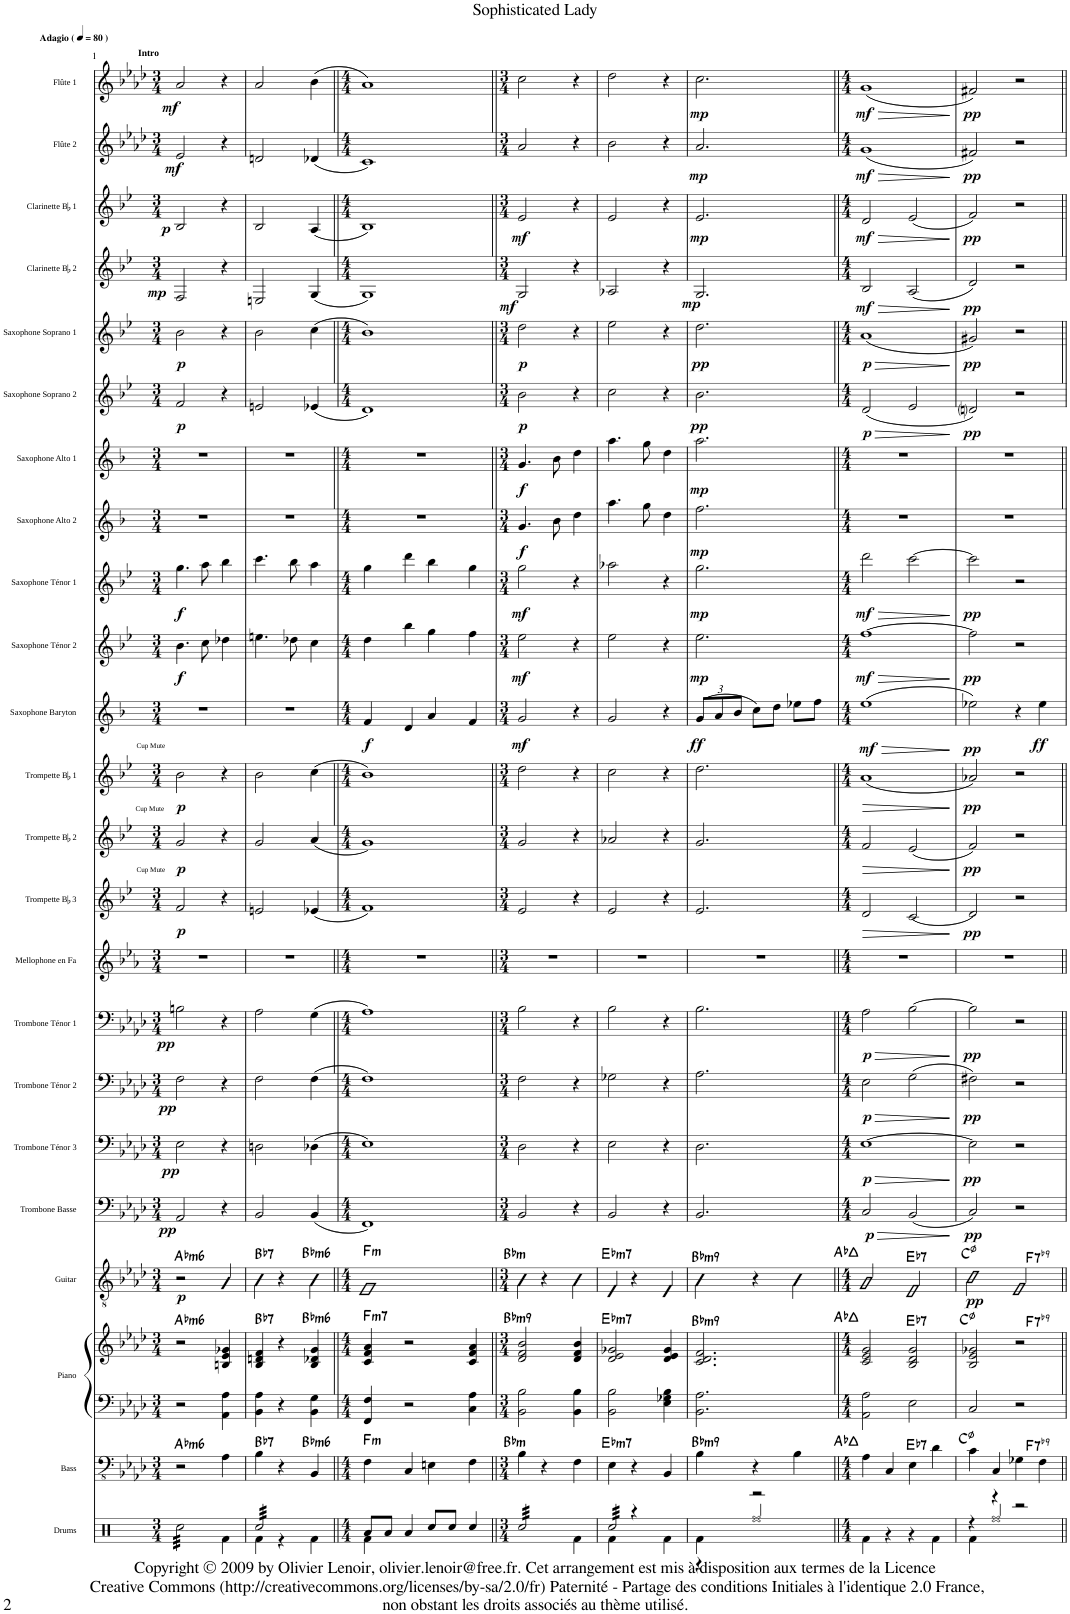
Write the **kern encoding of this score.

**kern	**kern	**harte	**kern	**kern	**harte	**kern	**dynam	**harte	**kern	**dynam	**kern	**dynam	**kern	**dynam	**kern	**dynam	**kern	**kern	**dynam	**kern	**dynam	**kern	**dynam	**kern	**dynam	**kern	**dynam	**kern	**dynam	**kern	**dynam	**kern	**dynam	**kern	**dynam	**kern	**dynam	**kern	**dynam	**kern	**dynam	**kern	**dynam	**kern	**dynam
*part23	*part22	*part22	*part21	*part21	*part21	*part20	*part20	*part20	*part19	*part19	*part18	*part18	*part17	*part17	*part16	*part16	*part15	*part14	*part14	*part13	*part13	*part12	*part12	*part11	*part11	*part10	*part10	*part9	*part9	*part8	*part8	*part7	*part7	*part6	*part6	*part5	*part5	*part4	*part4	*part3	*part3	*part2	*part2	*part1	*part1
*staff24	*staff23	*	*staff22	*staff21	*	*staff20	*staff20	*	*staff19	*staff19	*staff18	*staff18	*staff17	*staff17	*staff16	*staff16	*staff15	*staff14	*staff14	*staff13	*staff13	*staff12	*staff12	*staff11	*staff11	*staff10	*staff10	*staff9	*staff9	*staff8	*staff8	*staff7	*staff7	*staff6	*staff6	*staff5	*staff5	*staff4	*staff4	*staff3	*staff3	*staff2	*staff2	*staff1	*staff1
*I"Drums	*I"Bass	*	*I"Piano	*	*	*I"Guitar	*	*	*I"Trombone Basse	*	*I"Trombone Ténor 3	*	*I"Trombone Ténor 2	*	*I"Trombone Ténor 1	*	*I"Mellophone en Fa	*I"Trompette BaccidentalFlat 3	*	*I"Trompette BaccidentalFlat 2	*	*I"Trompette BaccidentalFlat 1	*	*I"Saxophone Baryton	*	*I"Saxophone Ténor 2	*	*I"Saxophone Ténor 1	*	*I"Saxophone Alto 2	*	*I"Saxophone Alto 1	*	*I"Saxophone Soprano 2	*	*I"Saxophone Soprano 1	*	*I"Clarinette BaccidentalFlat 2	*	*I"Clarinette BaccidentalFlat 1	*	*I"Flûte 2	*	*I"Flûte 1	*
*I'Dr.	*I'Bs	*	*I'Pno.	*	*	*I'Guit.	*	*	*I'Tb.Bs.	*	*	*	*	*	*	*	*I'Mlph.	*I'Tp.BaccidentalFlat 3	*	*I'Tp.BaccidentalFlat 2	*	*I'Tp.BaccidentalFlat 1	*	*I'Sax. Bar.	*	*	*	*	*	*I'Sax.Alt.2	*	*I'Sax.Alt.1	*	*	*	*	*	*I'Cl.B.accidentalFlat 2	*	*I'Cl. BaccidentalFlat 1	*	*I'Fl.2	*	*I'Fl.1	*
*clefX	*clefFv4	*	*clefF4	*clefG2	*	*clefGv2	*	*	*clefF4	*	*clefF4	*	*clefF4	*	*clefF4	*	*clefG2	*clefG2	*	*clefG2	*	*clefG2	*	*clefG2	*	*clefG2	*	*clefG2	*	*clefG2	*	*clefG2	*	*clefG2	*	*clefG2	*	*clefG2	*	*clefG2	*	*clefG2	*	*clefG2	*
*	*	*	*	*	*	*	*	*	*	*	*	*	*	*	*	*	*Trd4c7	*Trd1c2	*	*Trd1c2	*	*Trd1c2	*	*Trd12c21	*	*Trd8c14	*	*Trd8c14	*	*Trd5c9	*	*Trd5c9	*	*Trd1c2	*	*Trd1c2	*	*Trd1c2	*	*Trd1c2	*	*	*	*	*
*k[]	*k[b-e-a-d-]	*	*k[b-e-a-d-]	*k[b-e-a-d-]	*	*k[b-e-a-d-]	*	*	*k[b-e-a-d-]	*	*k[b-e-a-d-]	*	*k[b-e-a-d-]	*	*k[b-e-a-d-]	*	*k[b-e-a-]	*k[b-e-]	*	*k[b-e-]	*	*k[b-e-]	*	*k[b-]	*	*k[b-e-]	*	*k[b-e-]	*	*k[b-]	*	*k[b-]	*	*k[b-e-]	*	*k[b-e-]	*	*k[b-e-]	*	*k[b-e-]	*	*k[b-e-a-d-]	*	*k[b-e-a-d-]	*
*M3/4	*M3/4	*	*M3/4	*M3/4	*	*M3/4	*	*	*M3/4	*	*M3/4	*	*M3/4	*	*M3/4	*	*M3/4	*M3/4	*	*M3/4	*	*M3/4	*	*M3/4	*	*M3/4	*	*M3/4	*	*M3/4	*	*M3/4	*	*M3/4	*	*M3/4	*	*M3/4	*	*M3/4	*	*M3/4	*	*M3/4	*
*MM80	*MM80	*	*MM80	*MM80	*	*MM80	*	*	*MM80	*	*MM80	*	*MM80	*	*MM80	*	*MM80	*MM80	*	*MM80	*	*MM80	*	*MM80	*	*MM80	*	*MM80	*	*MM80	*	*MM80	*	*MM80	*	*MM80	*	*MM80	*	*MM80	*	*MM80	*	*MM80	*
=1	=1	=1	=1	=1	=1	=1	=1	=1	=1	=1	=1	=1	=1	=1	=1	=1	=1	=1	=1	=1	=1	=1	=1	=1	=1	=1	=1	=1	=1	=1	=1	=1	=1	=1	=1	=1	=1	=1	=1	=1	=1	=1	=1	=1	=1
*^	*	*	*	*	*	*	*	*	*	*	*	*	*	*	*	*	*	*	*	*	*	*	*	*	*	*	*	*	*	*	*	*	*	*	*	*	*	*	*	*	*	*	*	*	*
!	!	!	!	!	!	!	!	!	!	!	!	!	!	!	!	!	!	!	!	!	!	!	!	!	!	!	!	!	!	!	!	!	!	!	!	!	!	!	!	!	!	!	!	!	!LO:TX:a:B:t=Intro	!
!	!	!	!	!	!	!	!	!	!	!	!	!	!	!	!	!	!	!	!	!	!	!	!	!	!	!	!	!	!	!	!	!	!	!	!	!	!	!	!	!	!	!	!	!	!LO:TX:a:B:t=Adagio (	!
!	!	!	!	!	!	!	!	!	!	!	!	!	!	!	!	!	!	!	!	!	!	!	!	!	!	!	!	!	!	!	!	!	!	!	!	!	!	!	!	!	!	!	!	!	!LO:TX:a:B:t=)	!
!	!	!	!	!	!	!	!	!	!	!	!	!	!	!	!	!	!	!	!	!	!	!	!LO:TX:a:t=Cup Mute	!	!	!	!	!	!	!	!	!	!	!	!	!	!	!	!	!	!	!	!	!	!	!
!	!	!	!	!	!	!	!	!	!	!	!	!	!	!	!	!	!	!	!	!	!LO:TX:a:t=Cup Mute	!	!	!	!	!	!	!	!	!	!	!	!	!	!	!	!	!	!	!	!	!	!	!	!	!
!	!	!	!	!	!	!	!	!	!	!	!	!	!	!	!	!	!	!	!LO:TX:a:t=Cup Mute	!	!	!	!	!	!	!	!	!	!	!	!	!	!	!	!	!	!	!	!	!	!	!	!	!	!	!
!	!	!	!LO:H:kt=m6	!	!	!LO:H:kt=m6	!	!LO:DY:b	!LO:H:kt=m6	!	!LO:DY:b	!	!LO:DY:b	!	!LO:DY:b	!	!LO:DY:b	!	!	!LO:DY:b	!	!LO:DY:b	!	!LO:DY:b	!	!	!	!LO:DY:b	!	!LO:DY:b	!	!	!	!	!	!LO:DY:b	!	!LO:DY:b	!	!LO:DY:b	!	!LO:DY:b	!	!LO:DY:b	!	!LO:DY:b
*tremolo	*	*	*	*	*	*	*	*	*	*	*	*	*	*	*	*	*	*	*	*	*	*	*	*	*	*	*	*	*	*	*	*	*	*	*	*	*	*	*	*	*	*	*	*	*	*
32Rcc\LLL	2ryy	2r	Ab:min6	2r	2r	Ab:min6	2r	p	Ab:min6	2AA-/	pp	2E-\	pp	2F\	pp	2Bn\	pp	2.r	2f/	p	2g/	p	2b-\	p	2.r	.	4.b-\	f	4.gg\	f	2.r	.	2.r	.	2f/	p	2b-\	p	2F/	mp	2B-/	p	2e-/	mf	2a-/	mf
32Rcc\	.	.	.	.	.	.	.	.	.	.	.	.	.	.	.	.	.	.	.	.	.	.	.	.	.	.	.	.	.	.	.	.	.	.	.	.	.	.	.	.	.	.	.	.	.	.
32Rcc\	.	.	.	.	.	.	.	.	.	.	.	.	.	.	.	.	.	.	.	.	.	.	.	.	.	.	.	.	.	.	.	.	.	.	.	.	.	.	.	.	.	.	.	.	.	.
32Rcc\	.	.	.	.	.	.	.	.	.	.	.	.	.	.	.	.	.	.	.	.	.	.	.	.	.	.	.	.	.	.	.	.	.	.	.	.	.	.	.	.	.	.	.	.	.	.
32Rcc\	.	.	.	.	.	.	.	.	.	.	.	.	.	.	.	.	.	.	.	.	.	.	.	.	.	.	.	.	.	.	.	.	.	.	.	.	.	.	.	.	.	.	.	.	.	.
32Rcc\	.	.	.	.	.	.	.	.	.	.	.	.	.	.	.	.	.	.	.	.	.	.	.	.	.	.	.	.	.	.	.	.	.	.	.	.	.	.	.	.	.	.	.	.	.	.
32Rcc\	.	.	.	.	.	.	.	.	.	.	.	.	.	.	.	.	.	.	.	.	.	.	.	.	.	.	.	.	.	.	.	.	.	.	.	.	.	.	.	.	.	.	.	.	.	.
32Rcc\	.	.	.	.	.	.	.	.	.	.	.	.	.	.	.	.	.	.	.	.	.	.	.	.	.	.	.	.	.	.	.	.	.	.	.	.	.	.	.	.	.	.	.	.	.	.
32Rcc\	.	.	.	.	.	.	.	.	.	.	.	.	.	.	.	.	.	.	.	.	.	.	.	.	.	.	.	.	.	.	.	.	.	.	.	.	.	.	.	.	.	.	.	.	.	.
32Rcc\	.	.	.	.	.	.	.	.	.	.	.	.	.	.	.	.	.	.	.	.	.	.	.	.	.	.	.	.	.	.	.	.	.	.	.	.	.	.	.	.	.	.	.	.	.	.
32Rcc\	.	.	.	.	.	.	.	.	.	.	.	.	.	.	.	.	.	.	.	.	.	.	.	.	.	.	.	.	.	.	.	.	.	.	.	.	.	.	.	.	.	.	.	.	.	.
32Rcc\	.	.	.	.	.	.	.	.	.	.	.	.	.	.	.	.	.	.	.	.	.	.	.	.	.	.	.	.	.	.	.	.	.	.	.	.	.	.	.	.	.	.	.	.	.	.
32Rcc\	.	.	.	.	.	.	.	.	.	.	.	.	.	.	.	.	.	.	.	.	.	.	.	.	.	.	8cc\	.	8aa\	.	.	.	.	.	.	.	.	.	.	.	.	.	.	.	.	.
32Rcc\	.	.	.	.	.	.	.	.	.	.	.	.	.	.	.	.	.	.	.	.	.	.	.	.	.	.	.	.	.	.	.	.	.	.	.	.	.	.	.	.	.	.	.	.	.	.
32Rcc\	.	.	.	.	.	.	.	.	.	.	.	.	.	.	.	.	.	.	.	.	.	.	.	.	.	.	.	.	.	.	.	.	.	.	.	.	.	.	.	.	.	.	.	.	.	.
32Rcc\JJJ	.	.	.	.	.	.	.	.	.	.	.	.	.	.	.	.	.	.	.	.	.	.	.	.	.	.	.	.	.	.	.	.	.	.	.	.	.	.	.	.	.	.	.	.	.	.
*Xtremolo	*	*	*	*	*	*	*	*	*	*	*	*	*	*	*	*	*	*	*	*	*	*	*	*	*	*	*	*	*	*	*	*	*	*	*	*	*	*	*	*	*	*	*	*	*	*
4ryy	4Rf\	4AA-\	.	4AA-\ 4A-\	4Bn/ 4e-/ 4g-X/	.	4A-/	.	.	4r	.	4r	.	4r	.	4r	.	.	4r	.	4r	.	4r	.	.	.	4dd-X\	.	4bb-\	.	.	.	.	.	4r	.	4r	.	4r	.	4r	.	4r	.	4r	.
=2	=2	=2	=2	=2	=2	=2	=2	=2	=2	=2	=2	=2	=2	=2	=2	=2	=2	=2	=2	=2	=2	=2	=2	=2	=2	=2	=2	=2	=2	=2	=2	=2	=2	=2	=2	=2	=2	=2	=2	=2	=2	=2	=2	=2	=2	=2
!	!	!	!LO:H:kt=7	!	!	!LO:H:kt=7	!	!	!LO:H:kt=7	!	!	!	!	!	!	!	!	!	!	!	!	!	!	!	!	!	!	!	!	!	!	!	!	!	!	!	!	!	!	!	!	!	!	!	!	!
*tremolo	*	*	*	*	*	*	*	*	*	*	*	*	*	*	*	*	*	*	*	*	*	*	*	*	*	*	*	*	*	*	*	*	*	*	*	*	*	*	*	*	*	*	*	*	*	*
32Rcc/LLL	4Rf\	4BB-\	Bb:7	4BB-\ 4A-\	4B-/ 4dn/ 4f/	Bb:7	4B-\	.	Bb:7	2BB-/	.	2Dn\	.	2F\	.	2A-\	.	2.r	2en/	.	2g/	.	2b-\	.	2.r	.	4.een\	.	4.ccc\	.	2.r	.	2.r	.	2en/	.	2b-\	.	2En/	.	2B-/	.	2dn/	.	2a-/	.
32Rcc/	.	.	.	.	.	.	.	.	.	.	.	.	.	.	.	.	.	.	.	.	.	.	.	.	.	.	.	.	.	.	.	.	.	.	.	.	.	.	.	.	.	.	.	.	.	.
32Rcc/	.	.	.	.	.	.	.	.	.	.	.	.	.	.	.	.	.	.	.	.	.	.	.	.	.	.	.	.	.	.	.	.	.	.	.	.	.	.	.	.	.	.	.	.	.	.
32Rcc/	.	.	.	.	.	.	.	.	.	.	.	.	.	.	.	.	.	.	.	.	.	.	.	.	.	.	.	.	.	.	.	.	.	.	.	.	.	.	.	.	.	.	.	.	.	.
32Rcc/	.	.	.	.	.	.	.	.	.	.	.	.	.	.	.	.	.	.	.	.	.	.	.	.	.	.	.	.	.	.	.	.	.	.	.	.	.	.	.	.	.	.	.	.	.	.
32Rcc/	.	.	.	.	.	.	.	.	.	.	.	.	.	.	.	.	.	.	.	.	.	.	.	.	.	.	.	.	.	.	.	.	.	.	.	.	.	.	.	.	.	.	.	.	.	.
32Rcc/	.	.	.	.	.	.	.	.	.	.	.	.	.	.	.	.	.	.	.	.	.	.	.	.	.	.	.	.	.	.	.	.	.	.	.	.	.	.	.	.	.	.	.	.	.	.
32Rcc/	.	.	.	.	.	.	.	.	.	.	.	.	.	.	.	.	.	.	.	.	.	.	.	.	.	.	.	.	.	.	.	.	.	.	.	.	.	.	.	.	.	.	.	.	.	.
32Rcc/	4r	4r	.	4r	4r	.	4r	.	.	.	.	.	.	.	.	.	.	.	.	.	.	.	.	.	.	.	.	.	.	.	.	.	.	.	.	.	.	.	.	.	.	.	.	.	.	.
32Rcc/	.	.	.	.	.	.	.	.	.	.	.	.	.	.	.	.	.	.	.	.	.	.	.	.	.	.	.	.	.	.	.	.	.	.	.	.	.	.	.	.	.	.	.	.	.	.
32Rcc/	.	.	.	.	.	.	.	.	.	.	.	.	.	.	.	.	.	.	.	.	.	.	.	.	.	.	.	.	.	.	.	.	.	.	.	.	.	.	.	.	.	.	.	.	.	.
32Rcc/	.	.	.	.	.	.	.	.	.	.	.	.	.	.	.	.	.	.	.	.	.	.	.	.	.	.	.	.	.	.	.	.	.	.	.	.	.	.	.	.	.	.	.	.	.	.
32Rcc/	.	.	.	.	.	.	.	.	.	.	.	.	.	.	.	.	.	.	.	.	.	.	.	.	.	.	8dd-X\	.	8bb-\	.	.	.	.	.	.	.	.	.	.	.	.	.	.	.	.	.
32Rcc/	.	.	.	.	.	.	.	.	.	.	.	.	.	.	.	.	.	.	.	.	.	.	.	.	.	.	.	.	.	.	.	.	.	.	.	.	.	.	.	.	.	.	.	.	.	.
32Rcc/	.	.	.	.	.	.	.	.	.	.	.	.	.	.	.	.	.	.	.	.	.	.	.	.	.	.	.	.	.	.	.	.	.	.	.	.	.	.	.	.	.	.	.	.	.	.
32Rcc/JJJ	.	.	.	.	.	.	.	.	.	.	.	.	.	.	.	.	.	.	.	.	.	.	.	.	.	.	.	.	.	.	.	.	.	.	.	.	.	.	.	.	.	.	.	.	.	.
*Xtremolo	*	*	*	*	*	*	*	*	*	*	*	*	*	*	*	*	*	*	*	*	*	*	*	*	*	*	*	*	*	*	*	*	*	*	*	*	*	*	*	*	*	*	*	*	*	*
!	!	!	!LO:H:kt=m6	!	!	!LO:H:kt=m6	!	!	!LO:H:kt=m6	!	!	!	!	!	!	!	!	!	!	!	!	!	!	!	!	!	!	!	!	!	!	!	!	!	!	!	!	!	!	!	!	!	!	!	!	!
4ryy	4Rf\	4BBB-/	Bb:min6	4BB-\ 4G\	4B-/ 4d-X/ 4g/	Bb:min6	4B-\	.	Bb:min6	(4BB-/	.	(4D-X\	.	(4F\	.	(4G\	.	.	(4e-X/	.	(4a/	.	(4cc\	.	.	.	4cc\	.	4aa\	.	.	.	.	.	(4e-X/	.	(4cc\	.	(4G/	.	(4A/	.	(4d-X/	.	(4b-\	.
=3||	=3||	=3||	=3||	=3||	=3||	=3||	=3||	=3||	=3||	=3||	=3||	=3||	=3||	=3||	=3||	=3||	=3||	=3||	=3||	=3||	=3||	=3||	=3||	=3||	=3||	=3||	=3||	=3||	=3||	=3||	=3||	=3||	=3||	=3||	=3||	=3||	=3||	=3||	=3||	=3||	=3||	=3||	=3||	=3||	=3||	=3||
*M4/4	*	*M4/4	*	*M4/4	*M4/4	*	*M4/4	*	*	*M4/4	*	*M4/4	*	*M4/4	*	*M4/4	*	*M4/4	*M4/4	*	*M4/4	*	*M4/4	*	*M4/4	*	*M4/4	*	*M4/4	*	*M4/4	*	*M4/4	*	*M4/4	*	*M4/4	*	*M4/4	*	*M4/4	*	*M4/4	*	*M4/4	*
!	!	!	!LO:H:kt=m	!	!	!LO:H:kt=m7	!	!	!LO:H:kt=m	!	!	!	!	!	!	!	!	!	!	!	!	!	!	!	!	!LO:DY:b	!	!	!	!	!	!	!	!	!	!	!	!	!	!	!	!	!	!	!	!
8Ra/L	4Rf\	4FF\	F:min	4FF/ 4F/	4c/ 4f/ 4a-/	F:min7	1F	.	F:min	1FF)	.	1E-)	.	1F)	.	1A-)	.	1r	1f)	.	1g)	.	1b-)	.	4f/	f	4dd\	.	4gg\	.	1r	.	1r	.	1d)	.	1b-)	.	1G)	.	1B-)	.	1c)	.	1a-)	.
8Ra/J	.	.	.	.	.	.	.	.	.	.	.	.	.	.	.	.	.	.	.	.	.	.	.	.	.	.	.	.	.	.	.	.	.	.	.	.	.	.	.	.	.	.	.	.	.	.
4Ra/	4ryy	4CC/	.	2r	2r	.	.	.	.	.	.	.	.	.	.	.	.	.	.	.	.	.	.	.	4d/	.	4bb-\	.	4ddd\	.	.	.	.	.	.	.	.	.	.	.	.	.	.	.	.	.
8Rcc/L	2ryy	4EEn\	.	.	.	.	.	.	.	.	.	.	.	.	.	.	.	.	.	.	.	.	.	.	4a/	.	4gg\	.	4bb-\	.	.	.	.	.	.	.	.	.	.	.	.	.	.	.	.	.
8Rcc/J	.	.	.	.	.	.	.	.	.	.	.	.	.	.	.	.	.	.	.	.	.	.	.	.	.	.	.	.	.	.	.	.	.	.	.	.	.	.	.	.	.	.	.	.	.	.
4Rcc/	.	4FF\	.	4C\ 4A-\	4c/ 4f/ 4a-/	.	.	.	.	.	.	.	.	.	.	.	.	.	.	.	.	.	.	.	4f/	.	4ff\	.	4gg\	.	.	.	.	.	.	.	.	.	.	.	.	.	.	.	.	.
*v	*v	*	*	*	*	*	*	*	*	*	*	*	*	*	*	*	*	*	*	*	*	*	*	*	*	*	*	*	*	*	*	*	*	*	*	*	*	*	*	*	*	*	*	*	*	*
=4||	=4||	=4||	=4||	=4||	=4||	=4||	=4||	=4||	=4||	=4||	=4||	=4||	=4||	=4||	=4||	=4||	=4||	=4||	=4||	=4||	=4||	=4||	=4||	=4||	=4||	=4||	=4||	=4||	=4||	=4||	=4||	=4||	=4||	=4||	=4||	=4||	=4||	=4||	=4||	=4||	=4||	=4||	=4||	=4||	=4||
*M3/4	*M3/4	*	*M3/4	*M3/4	*	*M3/4	*	*	*M3/4	*	*M3/4	*	*M3/4	*	*M3/4	*	*M3/4	*M3/4	*	*M3/4	*	*M3/4	*	*M3/4	*	*M3/4	*	*M3/4	*	*M3/4	*	*M3/4	*	*M3/4	*	*M3/4	*	*M3/4	*	*M3/4	*	*M3/4	*	*M3/4	*
*^	*	*	*	*	*	*	*	*	*	*	*	*	*	*	*	*	*	*	*	*	*	*	*	*	*	*	*	*	*	*	*	*	*	*	*	*	*	*	*	*	*	*	*	*	*
*	*^	*	*	*	*	*	*	*	*	*	*	*	*	*	*	*	*	*	*	*	*	*	*	*	*	*	*	*	*	*	*	*	*	*	*	*	*	*	*	*	*	*	*	*	*	*
!	!	!	!	!LO:H:kt=m	!	!	!LO:H:kt=m9	!	!	!LO:H:kt=m	!	!	!	!	!	!	!	!	!	!	!	!	!	!	!	!	!LO:DY:b	!	!LO:DY:b	!	!LO:DY:b	!	!LO:DY:b	!	!LO:DY:b	!	!LO:DY:b	!	!LO:DY:b	!	!LO:DY:b	!	!LO:DY:b	!	!	!	!
*tremolo	*	*	*	*	*	*	*	*	*	*	*	*	*	*	*	*	*	*	*	*	*	*	*	*	*	*	*	*	*	*	*	*	*	*	*	*	*	*	*	*	*	*	*	*	*	*	*
2ryy	2ryy	32Rcc/LLL	4BB-\	Bb:min	2BB-\ 2B-\	2d-/ 2f/ 2b-/	Bb:min9	4B-\	.	Bb:min	2BB-/	.	2D-\	.	2F\	.	2B-\	.	2.r	2e-/	.	2g/	.	2dd\	.	2g/	mf	2ee-\	mf	2gg\	mf	4.g/	f	4.g/	f	2b-\	p	2dd\	p	2G/	mf	2e-/	mf	2a-/	.	2cc\	.
.	.	32Rcc/	.	.	.	.	.	.	.	.	.	.	.	.	.	.	.	.	.	.	.	.	.	.	.	.	.	.	.	.	.	.	.	.	.	.	.	.	.	.	.	.	.	.	.	.	.
.	.	32Rcc/	.	.	.	.	.	.	.	.	.	.	.	.	.	.	.	.	.	.	.	.	.	.	.	.	.	.	.	.	.	.	.	.	.	.	.	.	.	.	.	.	.	.	.	.	.
.	.	32Rcc/	.	.	.	.	.	.	.	.	.	.	.	.	.	.	.	.	.	.	.	.	.	.	.	.	.	.	.	.	.	.	.	.	.	.	.	.	.	.	.	.	.	.	.	.	.
.	.	32Rcc/	.	.	.	.	.	.	.	.	.	.	.	.	.	.	.	.	.	.	.	.	.	.	.	.	.	.	.	.	.	.	.	.	.	.	.	.	.	.	.	.	.	.	.	.	.
.	.	32Rcc/	.	.	.	.	.	.	.	.	.	.	.	.	.	.	.	.	.	.	.	.	.	.	.	.	.	.	.	.	.	.	.	.	.	.	.	.	.	.	.	.	.	.	.	.	.
.	.	32Rcc/	.	.	.	.	.	.	.	.	.	.	.	.	.	.	.	.	.	.	.	.	.	.	.	.	.	.	.	.	.	.	.	.	.	.	.	.	.	.	.	.	.	.	.	.	.
.	.	32Rcc/	.	.	.	.	.	.	.	.	.	.	.	.	.	.	.	.	.	.	.	.	.	.	.	.	.	.	.	.	.	.	.	.	.	.	.	.	.	.	.	.	.	.	.	.	.
.	.	32Rcc/	4r	.	.	.	.	4r	.	.	.	.	.	.	.	.	.	.	.	.	.	.	.	.	.	.	.	.	.	.	.	.	.	.	.	.	.	.	.	.	.	.	.	.	.	.	.
.	.	32Rcc/	.	.	.	.	.	.	.	.	.	.	.	.	.	.	.	.	.	.	.	.	.	.	.	.	.	.	.	.	.	.	.	.	.	.	.	.	.	.	.	.	.	.	.	.	.
.	.	32Rcc/	.	.	.	.	.	.	.	.	.	.	.	.	.	.	.	.	.	.	.	.	.	.	.	.	.	.	.	.	.	.	.	.	.	.	.	.	.	.	.	.	.	.	.	.	.
.	.	32Rcc/	.	.	.	.	.	.	.	.	.	.	.	.	.	.	.	.	.	.	.	.	.	.	.	.	.	.	.	.	.	.	.	.	.	.	.	.	.	.	.	.	.	.	.	.	.
.	.	32Rcc/	.	.	.	.	.	.	.	.	.	.	.	.	.	.	.	.	.	.	.	.	.	.	.	.	.	.	.	.	.	8b-\	.	8b-\	.	.	.	.	.	.	.	.	.	.	.	.	.
.	.	32Rcc/	.	.	.	.	.	.	.	.	.	.	.	.	.	.	.	.	.	.	.	.	.	.	.	.	.	.	.	.	.	.	.	.	.	.	.	.	.	.	.	.	.	.	.	.	.
.	.	32Rcc/	.	.	.	.	.	.	.	.	.	.	.	.	.	.	.	.	.	.	.	.	.	.	.	.	.	.	.	.	.	.	.	.	.	.	.	.	.	.	.	.	.	.	.	.	.
.	.	32Rcc/JJJ	.	.	.	.	.	.	.	.	.	.	.	.	.	.	.	.	.	.	.	.	.	.	.	.	.	.	.	.	.	.	.	.	.	.	.	.	.	.	.	.	.	.	.	.	.
*Xtremolo	*	*	*	*	*	*	*	*	*	*	*	*	*	*	*	*	*	*	*	*	*	*	*	*	*	*	*	*	*	*	*	*	*	*	*	*	*	*	*	*	*	*	*	*	*	*	*
4ryy	4Rf\	4ryy	4FF\	.	4BB-\ 4B-\	4d-/ 4f/ 4b-/	.	4B-\	.	.	4r	.	4r	.	4r	.	4r	.	.	4r	.	4r	.	4r	.	4r	.	4r	.	4r	.	4dd\	.	4dd\	.	4r	.	4r	.	4r	.	4r	.	4r	.	4r	.
=5	=5	=5	=5	=5	=5	=5	=5	=5	=5	=5	=5	=5	=5	=5	=5	=5	=5	=5	=5	=5	=5	=5	=5	=5	=5	=5	=5	=5	=5	=5	=5	=5	=5	=5	=5	=5	=5	=5	=5	=5	=5	=5	=5	=5	=5	=5	=5
!	!	!	!	!LO:H:kt=m7	!	!	!LO:H:kt=m7	!	!	!LO:H:kt=m7	!	!	!	!	!	!	!	!	!	!	!	!	!	!	!	!	!	!	!	!	!	!	!	!	!	!	!	!	!	!	!	!	!	!	!	!	!
*tremolo	*	*	*	*	*	*	*	*	*	*	*	*	*	*	*	*	*	*	*	*	*	*	*	*	*	*	*	*	*	*	*	*	*	*	*	*	*	*	*	*	*	*	*	*	*	*	*
4ryy	4Rf\	32Rcc/LLL	4EE-\	Eb:min7	2BB-\ 2B-\	2d-/ 2e-/ 2g-X/	Eb:min7	4E-/	.	Eb:min7	2BB-/	.	2E-\	.	2G-X\	.	2B-\	.	2.r	2e-/	.	2a-X/	.	2cc\	.	2g/	.	2ee-\	.	2aa-X\	.	4.aa\	.	4.aa\	.	2cc\	.	2ee-\	.	2A-X/	.	2e-/	.	2b-\	.	2dd-\	.
.	.	32Rcc/	.	.	.	.	.	.	.	.	.	.	.	.	.	.	.	.	.	.	.	.	.	.	.	.	.	.	.	.	.	.	.	.	.	.	.	.	.	.	.	.	.	.	.	.	.
.	.	32Rcc/	.	.	.	.	.	.	.	.	.	.	.	.	.	.	.	.	.	.	.	.	.	.	.	.	.	.	.	.	.	.	.	.	.	.	.	.	.	.	.	.	.	.	.	.	.
.	.	32Rcc/	.	.	.	.	.	.	.	.	.	.	.	.	.	.	.	.	.	.	.	.	.	.	.	.	.	.	.	.	.	.	.	.	.	.	.	.	.	.	.	.	.	.	.	.	.
.	.	32Rcc/	.	.	.	.	.	.	.	.	.	.	.	.	.	.	.	.	.	.	.	.	.	.	.	.	.	.	.	.	.	.	.	.	.	.	.	.	.	.	.	.	.	.	.	.	.
.	.	32Rcc/	.	.	.	.	.	.	.	.	.	.	.	.	.	.	.	.	.	.	.	.	.	.	.	.	.	.	.	.	.	.	.	.	.	.	.	.	.	.	.	.	.	.	.	.	.
.	.	32Rcc/	.	.	.	.	.	.	.	.	.	.	.	.	.	.	.	.	.	.	.	.	.	.	.	.	.	.	.	.	.	.	.	.	.	.	.	.	.	.	.	.	.	.	.	.	.
.	.	32Rcc/	.	.	.	.	.	.	.	.	.	.	.	.	.	.	.	.	.	.	.	.	.	.	.	.	.	.	.	.	.	.	.	.	.	.	.	.	.	.	.	.	.	.	.	.	.
4ryy	4r	32Rcc/	4r	.	.	.	.	4r	.	.	.	.	.	.	.	.	.	.	.	.	.	.	.	.	.	.	.	.	.	.	.	.	.	.	.	.	.	.	.	.	.	.	.	.	.	.	.
.	.	32Rcc/	.	.	.	.	.	.	.	.	.	.	.	.	.	.	.	.	.	.	.	.	.	.	.	.	.	.	.	.	.	.	.	.	.	.	.	.	.	.	.	.	.	.	.	.	.
.	.	32Rcc/	.	.	.	.	.	.	.	.	.	.	.	.	.	.	.	.	.	.	.	.	.	.	.	.	.	.	.	.	.	.	.	.	.	.	.	.	.	.	.	.	.	.	.	.	.
.	.	32Rcc/	.	.	.	.	.	.	.	.	.	.	.	.	.	.	.	.	.	.	.	.	.	.	.	.	.	.	.	.	.	.	.	.	.	.	.	.	.	.	.	.	.	.	.	.	.
.	.	32Rcc/	.	.	.	.	.	.	.	.	.	.	.	.	.	.	.	.	.	.	.	.	.	.	.	.	.	.	.	.	.	8gg\	.	8gg\	.	.	.	.	.	.	.	.	.	.	.	.	.
.	.	32Rcc/	.	.	.	.	.	.	.	.	.	.	.	.	.	.	.	.	.	.	.	.	.	.	.	.	.	.	.	.	.	.	.	.	.	.	.	.	.	.	.	.	.	.	.	.	.
.	.	32Rcc/	.	.	.	.	.	.	.	.	.	.	.	.	.	.	.	.	.	.	.	.	.	.	.	.	.	.	.	.	.	.	.	.	.	.	.	.	.	.	.	.	.	.	.	.	.
.	.	32Rcc/JJJ	.	.	.	.	.	.	.	.	.	.	.	.	.	.	.	.	.	.	.	.	.	.	.	.	.	.	.	.	.	.	.	.	.	.	.	.	.	.	.	.	.	.	.	.	.
*Xtremolo	*	*	*	*	*	*	*	*	*	*	*	*	*	*	*	*	*	*	*	*	*	*	*	*	*	*	*	*	*	*	*	*	*	*	*	*	*	*	*	*	*	*	*	*	*	*	*
4ryy	4Rf\	4ryy	4BBB-/	.	4E-\ 4G-X\ 4B-\	4d-/ 4e-/ 4g-/	.	4E-/	.	.	4r	.	4r	.	4r	.	4r	.	.	4r	.	4r	.	4r	.	4r	.	4r	.	4r	.	4dd\	.	4dd\	.	4r	.	4r	.	4r	.	4r	.	4r	.	4r	.
=6	=6	=6	=6	=6	=6	=6	=6	=6	=6	=6	=6	=6	=6	=6	=6	=6	=6	=6	=6	=6	=6	=6	=6	=6	=6	=6	=6	=6	=6	=6	=6	=6	=6	=6	=6	=6	=6	=6	=6	=6	=6	=6	=6	=6	=6	=6	=6
*	*	*	*	*	*	*	*	*	*	*	*	*	*	*	*	*	*	*	*	*	*	*	*	*	*	*Xbrackettup	*	*	*	*	*	*	*	*	*	*	*	*	*	*	*	*	*	*	*	*	*
!	!	!	!	!LO:H:kt=m9	!	!	!LO:H:kt=m9	!	!	!LO:H:kt=m9	!	!	!	!	!	!	!	!	!	!	!	!	!	!	!	!	!LO:DY:b	!	!LO:DY:b	!	!LO:DY:b	!	!LO:DY:b	!	!LO:DY:b	!	!LO:DY:b	!	!LO:DY:b	!	!LO:DY:b	!	!LO:DY:b	!	!LO:DY:b	!	!LO:DY:b
4Rf\	4r	4ryy	4BB-\	Bb:min9	2.BB-\ 2.A-\	2.c/ 2.d-/ 2.f/	Bb:min9	4B-\	.	Bb:min9	2.BB-/	.	2.D-\	.	2.A-\	.	2.B-\	.	2.r	2.e-/	.	2.g/	.	2.dd\	.	(12g/L	ff	2.ee-\	mp	2.gg\	mp	2.ff\	mp	2.aa\	mp	2.b-\	pp	2.dd\	pp	2.G/	mp	2.e-/	mp	2.a-/	mp	2.cc\	mp
.	.	.	.	.	.	.	.	.	.	.	.	.	.	.	.	.	.	.	.	.	.	.	.	.	.	12a/	.	.	.	.	.	.	.	.	.	.	.	.	.	.	.	.	.	.	.	.	.
.	.	.	.	.	.	.	.	.	.	.	.	.	.	.	.	.	.	.	.	.	.	.	.	.	.	12b-/J	.	.	.	.	.	.	.	.	.	.	.	.	.	.	.	.	.	.	.	.	.
4ryy	2r	2Rff/	4r	.	.	.	.	4r	.	.	.	.	.	.	.	.	.	.	.	.	.	.	.	.	.	8cc\L)	.	.	.	.	.	.	.	.	.	.	.	.	.	.	.	.	.	.	.	.	.
.	.	.	.	.	.	.	.	.	.	.	.	.	.	.	.	.	.	.	.	.	.	.	.	.	.	8dd\J	.	.	.	.	.	.	.	.	.	.	.	.	.	.	.	.	.	.	.	.	.
4ryy	.	.	4BB-\	.	.	.	.	4B-\	.	.	.	.	.	.	.	.	.	.	.	.	.	.	.	.	.	8ee-X\L	.	.	.	.	.	.	.	.	.	.	.	.	.	.	.	.	.	.	.	.	.
.	.	.	.	.	.	.	.	.	.	.	.	.	.	.	.	.	.	.	.	.	.	.	.	.	.	8ff\J	.	.	.	.	.	.	.	.	.	.	.	.	.	.	.	.	.	.	.	.	.
=7||	=7||	=7||	=7||	=7||	=7||	=7||	=7||	=7||	=7||	=7||	=7||	=7||	=7||	=7||	=7||	=7||	=7||	=7||	=7||	=7||	=7||	=7||	=7||	=7||	=7||	=7||	=7||	=7||	=7||	=7||	=7||	=7||	=7||	=7||	=7||	=7||	=7||	=7||	=7||	=7||	=7||	=7||	=7||	=7||	=7||	=7||	=7||
*M4/4	*	*	*M4/4	*	*M4/4	*M4/4	*	*M4/4	*	*	*M4/4	*	*M4/4	*	*M4/4	*	*M4/4	*	*M4/4	*M4/4	*	*M4/4	*	*M4/4	*	*M4/4	*	*M4/4	*	*M4/4	*	*M4/4	*	*M4/4	*	*M4/4	*	*M4/4	*	*M4/4	*	*M4/4	*	*M4/4	*	*M4/4	*
!	!	!	!	!	!	!	!	!	!	!	!	!LO:HP:b	!	!LO:HP:b	!	!LO:HP:b	!	!LO:HP:b	!	!	!LO:HP:b	!	!LO:HP:b	!	!LO:HP:b	!	!LO:HP:b	!	!LO:HP:b	!	!LO:HP:b	!	!	!	!	!	!LO:HP:b	!	!LO:HP:b	!	!LO:HP:b	!	!LO:HP:b	!	!LO:HP:b	!	!LO:HP:b
!	!	!	!	!	!	!	!	!	!	!	!	!LO:DY:n=1:b	!	!LO:DY:n=1:b	!	!LO:DY:n=1:b	!	!LO:DY:n=1:b	!	!	!	!	!	!	!	!	!LO:DY:n=1:b	!	!LO:DY:n=1:b	!	!LO:DY:n=1:b	!	!	!	!	!	!LO:DY:n=1:b	!	!LO:DY:n=1:b	!	!LO:DY:n=1:b	!	!LO:DY:n=1:b	!	!LO:DY:n=1:b	!	!LO:DY:n=1:b
4ryy	4Rf\	2.ryy	4AA-\	Ab:maj	2AA-\ 2A-\	2c/ 2e-/ 2g/	Ab:maj	2A-/	.	Ab:maj	2C/	> p	[1E-	> p	2E-\	> p	2A-\	> p	1r	2d/	>	2f/	>	(1a	>	(1ee	> mf	[1ff	> mf	2ddd\	> mf	1r	.	1r	.	(2d/	> p	(1a	> p	2B-/	> mf	2d/	> mf	(1g	> mf	(1g	> mf
4ryy	4r	.	4CC/	.	.	.	.	.	.	.	.	.	.	.	.	.	.	.	.	.	.	.	.	.	.	.	.	.	.	.	.	.	.	.	.	.	.	.	.	.	.	.	.	.	.	.	.
!	!	!	!	!LO:H:kt=7	!	!	!LO:H:kt=7	!	!	!LO:H:kt=7	!	!	!	!	!	!	!	!	!	!	!	!	!	!	!	!	!	!	!	!	!	!	!	!	!	!	!	!	!	!	!	!	!	!	!	!	!
2ryy	4r	.	4EE-\	Eb:7	2E-\	2B-/ 2d-/ 2g/	Eb:7	2E-/	.	Eb:7	(2BB-/	.	.	.	(2G\	.	[2B-\	.	.	(2c/	.	(2e-/	.	.	.	.	.	.	.	[2ccc\	.	.	.	.	.	2e-/	.	.	.	(2A/	.	(2e-/	.	.	.	.	.
.	4ryy	4Rf\	4D-\	.	.	.	.	.	.	.	.	.	.	.	.	.	.	.	.	.	.	.	.	.	.	.	.	.	.	.	.	.	.	.	.	.	.	.	.	.	.	.	.	.	.	.	.
*v	*v	*v	*	*	*	*	*	*	*	*	*	*	*	*	*	*	*	*	*	*	*	*	*	*	*	*	*	*	*	*	*	*	*	*	*	*	*	*	*	*	*	*	*	*	*	*	*
.	.	.	.	.	.	.	.	.	.	]	.	]	.	]	.	]	.	.	]	.	]	.	]	.	]	.	]	.	]	.	.	.	.	.	]	.	]	.	]	.	]	.	]	.	]
=8	=8	=8	=8	=8	=8	=8	=8	=8	=8	=8	=8	=8	=8	=8	=8	=8	=8	=8	=8	=8	=8	=8	=8	=8	=8	=8	=8	=8	=8	=8	=8	=8	=8	=8	=8	=8	=8	=8	=8	=8	=8	=8	=8	=8	=8
*^	*	*	*	*	*	*	*	*	*	*	*	*	*	*	*	*	*	*	*	*	*	*	*	*	*	*	*	*	*	*	*	*	*	*	*	*	*	*	*	*	*	*	*	*	*
*	*^	*	*	*	*	*	*	*	*	*	*	*	*	*	*	*	*	*	*	*	*	*	*	*	*	*	*	*	*	*	*	*	*	*	*	*	*	*	*	*	*	*	*	*	*	*
!	!	!	!	!	!	!	!	!	!LO:DY:b	!	!	!LO:DY:b	!	!LO:DY:b	!	!LO:DY:b	!	!LO:DY:b	!	!	!LO:DY:b	!	!LO:DY:b	!	!LO:DY:b	!	!LO:DY:b	!	!LO:DY:b	!	!LO:DY:b	!	!	!	!	!	!LO:DY:b	!	!LO:DY:b	!	!LO:DY:b	!	!LO:DY:b	!	!LO:DY:b	!	!LO:DY:b
*	*	*	*	*	*	*^	*	*^	*	*	*	*	*	*	*	*	*	*	*	*	*	*	*	*	*	*	*	*	*	*	*	*	*	*	*	*	*	*	*	*	*	*	*	*	*	*	*
4r	4Rf\	4ryy	4C\	C:hdim7	2C/	2B-/ 2e-/ 2g-X/	2.ryy	C:hdim7	2c\	2.ryy	pp	C:hdim7	2C/)	pp	2E-\]	pp	2F#X\)	pp	2B-\]	pp	1r	2d/)	pp	2f/)	pp	2a-X/)	pp	2ee-X\)	pp	2ff\]	pp	2ccc\]	pp	1r	.	1r	.	2dni/)	pp	2g#X/)	pp	2d/)	pp	2f/)	pp	2f#X/)	pp	2f#X/)	pp
4r	2.ryy	2Rff/	4CC/	.	.	.	.	.	.	.	.	.	.	.	.	.	.	.	.	.	.	.	.	.	.	.	.	.	.	.	.	.	.	.	.	.	.	.	.	.	.	.	.	.	.	.	.	.	.
2r	.	.	4GG-X\	.	2r	2r	.	.	2F/	.	.	.	2r	.	2r	.	2r	.	2r	.	.	2r	.	2r	.	2r	.	4r	.	2r	.	2r	.	.	.	.	.	2r	.	2r	.	2r	.	2r	.	2r	.	2r	.
!	!	!	!	!LO:H:kt=7	!	!	!	!LO:H:kt=7	!	!	!	!LO:H:kt=7	!	!	!	!	!	!	!	!	!	!	!	!	!	!	!	!	!LO:DY:b	!	!	!	!	!	!	!	!	!	!	!	!	!	!	!	!	!	!	!	!
.	.	4ryy	4FF\	F:7(b9)	.	.	4ryy	F:7(b9)	.	4ryy	.	F:7(b9)	.	.	.	.	.	.	.	.	.	.	.	.	.	.	.	4ee-\	ff	.	.	.	.	.	.	.	.	.	.	.	.	.	.	.	.	.	.	.	.
*	*	*	*	*	*	*v	*v	*	*	*	*	*	*	*	*	*	*	*	*	*	*	*	*	*	*	*	*	*	*	*	*	*	*	*	*	*	*	*	*	*	*	*	*	*	*	*	*	*	*
*v	*v	*v	*	*	*	*	*	*v	*v	*	*	*	*	*	*	*	*	*	*	*	*	*	*	*	*	*	*	*	*	*	*	*	*	*	*	*	*	*	*	*	*	*	*	*	*	*	*	*
=||	=||	=||	=||	=||	=||	=||	=||	=||	=||	=||	=||	=||	=||	=||	=||	=||	=||	=||	=||	=||	=||	=||	=||	=||	=||	=||	=||	=||	=||	=||	=||	=||	=||	=||	=||	=||	=||	=||	=||	=||	=||	=||	=||	=||	=||
*-	*-	*-	*-	*-	*-	*-	*-	*-	*-	*-	*-	*-	*-	*-	*-	*-	*-	*-	*-	*-	*-	*-	*-	*-	*-	*-	*-	*-	*-	*-	*-	*-	*-	*-	*-	*-	*-	*-	*-	*-	*-	*-	*-	*-	*-
